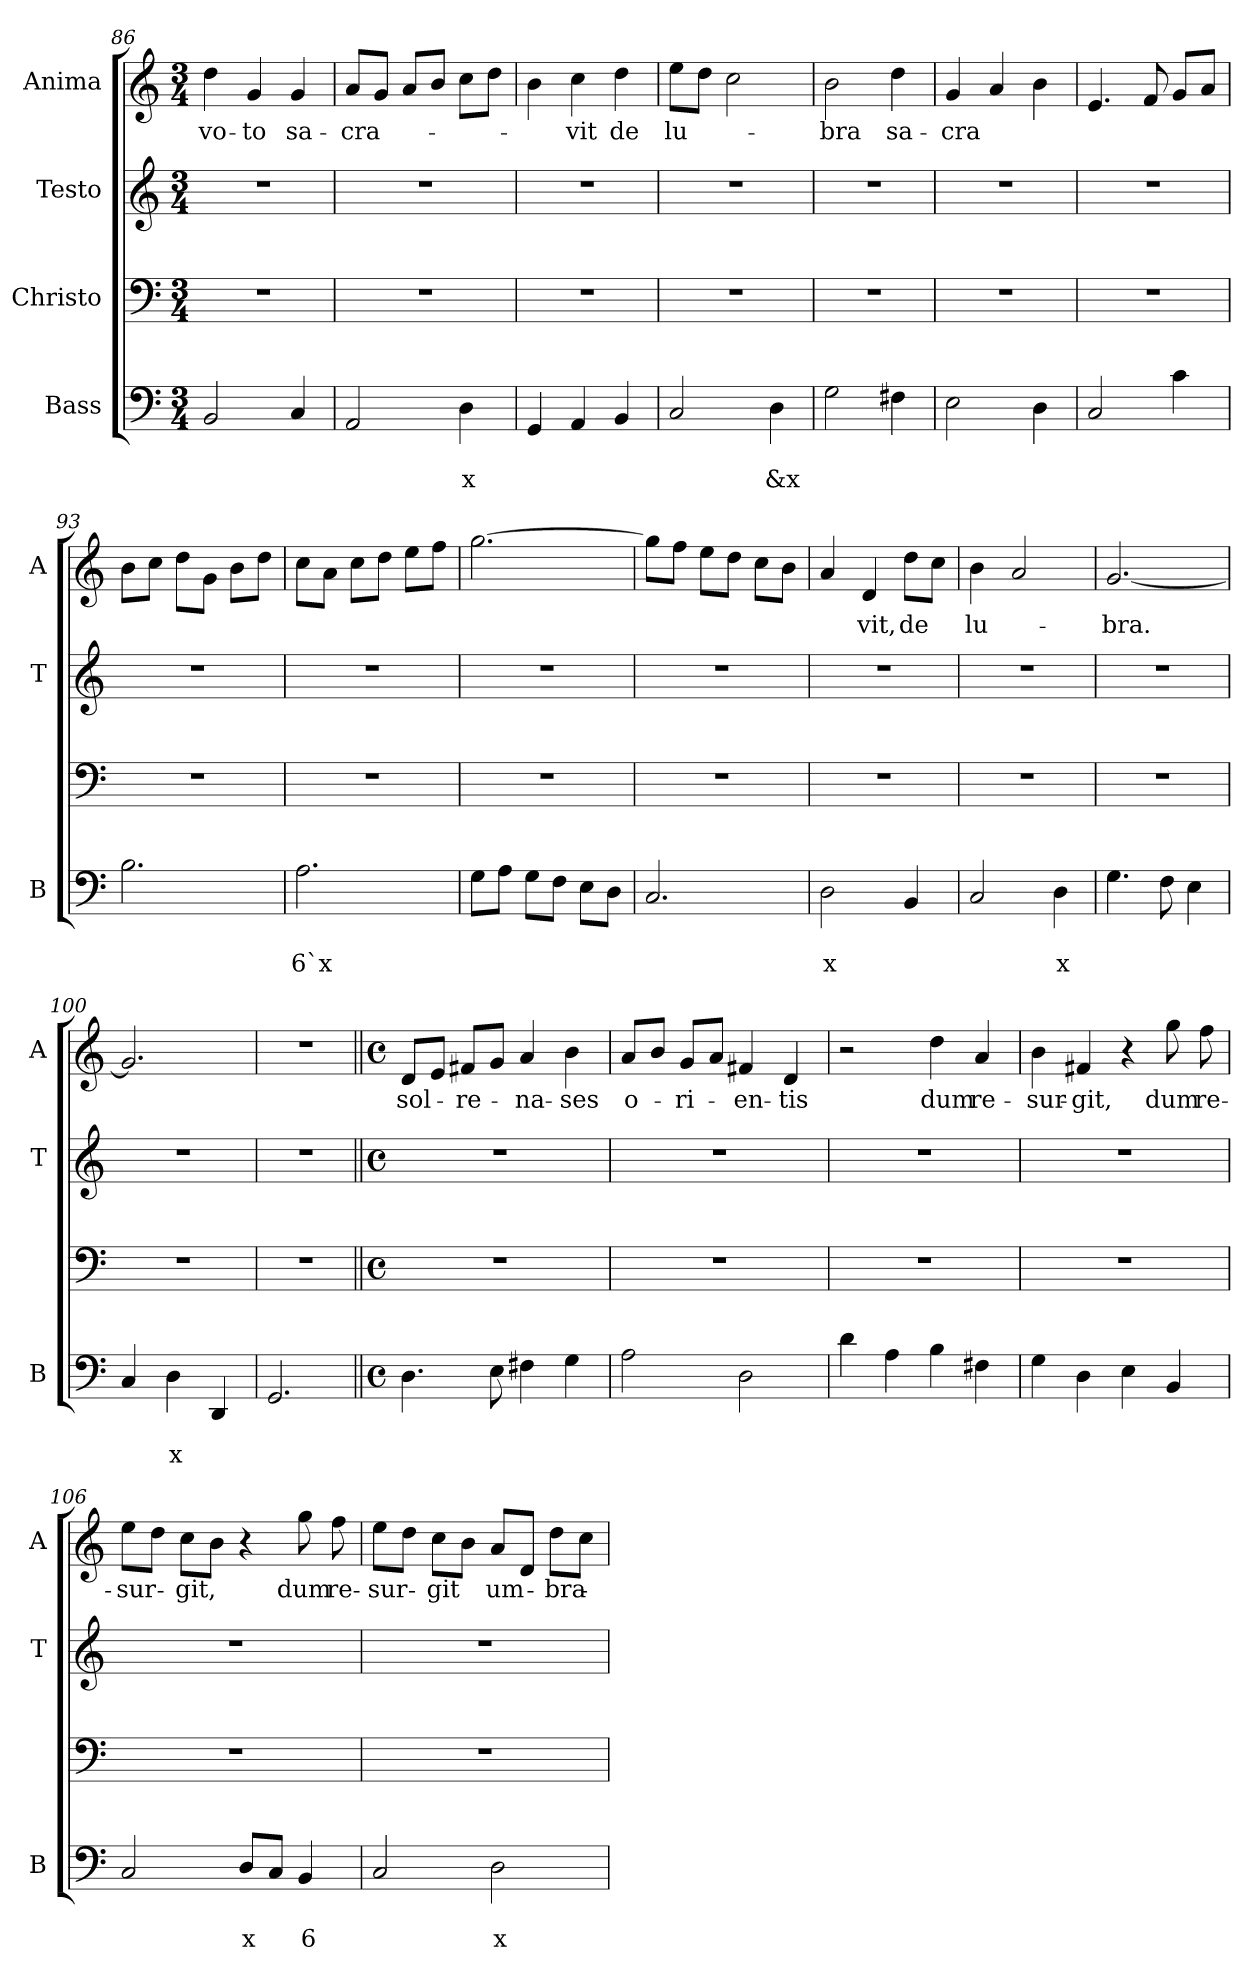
**kern	**text	**text	**kern	**kern	**kern	**text
*part4	*part4	*part4	*part3	*part2	*part1	*part1
*staff4	*staff4	*staff4	*staff3	*staff2	*staff1	*staff1
*I"Bass	*	*	*I"Christo	*I"Testo	*I"Anima	*
*I'B	*	*	*	*I'T	*I'A	*
*clefF4	*	*	*clefF4	*clefG2	*clefG2	*
*k[]	*	*	*k[]	*k[]	*k[]	*
*C:	*	*	*C:	*C:	*C:	*
*M3/4	*	*	*M3/4	*M3/4	*M3/4	*
=86	=86	=86	=86	=86	=86	=86
!	!	!	!	!	!	!LO:LY:b
2BB/	.	.	2.r	2.r	4dd\	vo-
!	!	!	!	!	!	!LO:LY:b
.	.	.	.	.	4g/	-to
!	!	!	!	!	!	!LO:LY:b
4C/	.	.	.	.	4g/	sa-
=87	=87	=87	=87	=87	=87	=87
!	!	!	!	!	!	!LO:LY:b
2AA/	.	.	2.r	2.r	8a/L	-cra-
.	.	.	.	.	8g/J	.
.	.	.	.	.	8a/L	.
.	.	.	.	.	8b/J	.
!	!	!LO:LY:b	!	!	!	!
4D\	.	x	.	.	8cc\L	.
.	.	.	.	.	8dd\J	.
!!LO:LB:g=z
=88	=88	=88	=88	=88	=88	=88
4GG/	.	.	2.r	2.r	4b\	.
!	!	!	!	!	!	!LO:LY:b
4AA/	.	.	.	.	4cc\	-vit
!	!	!	!	!	!	!LO:LY:b
4BB/	.	.	.	.	4dd\	de
=89	=89	=89	=89	=89	=89	=89
!	!	!	!	!	!	!LO:LY:b
2C/	.	.	2.r	2.r	8ee\L	lu-
.	.	.	.	.	8dd\J	.
.	.	.	.	.	2cc\	.
!	!	!LO:LY:b	!	!	!	!
4D\	.	&x	.	.	.	.
=90	=90	=90	=90	=90	=90	=90
!	!	!	!	!	!	!LO:LY:b
2G\	.	.	2.r	2.r	2b\	-bra
!	!	!	!	!	!	!LO:LY:b
4F#X\	.	.	.	.	4dd\	sa-
=91	=91	=91	=91	=91	=91	=91
!	!	!	!	!	!	!LO:LY:b
2E\	.	.	2.r	2.r	4g/	-cra
.	.	.	.	.	4a/	.
4D\	.	.	.	.	4b\	.
=92	=92	=92	=92	=92	=92	=92
2C/	.	.	2.r	2.r	4.e/	.
.	.	.	.	.	8f/	.
4c\	.	.	.	.	8g/L	.
.	.	.	.	.	8a/J	.
=93	=93	=93	=93	=93	=93	=93
2.B\	.	.	2.r	2.r	8b\L	.
.	.	.	.	.	8cc\J	.
.	.	.	.	.	8dd\L	.
.	.	.	.	.	8g\J	.
.	.	.	.	.	8b\L	.
.	.	.	.	.	8dd\J	.
=94	=94	=94	=94	=94	=94	=94
!	!	!LO:LY:b	!	!	!	!
2.A\	.	6`x	2.r	2.r	8cc\L	.
.	.	.	.	.	8a\J	.
.	.	.	.	.	8cc\L	.
.	.	.	.	.	8dd\J	.
.	.	.	.	.	8ee\L	.
.	.	.	.	.	8ff\J	.
!!LO:LB:g=z
=95	=95	=95	=95	=95	=95	=95
8G\L	.	.	2.r	2.r	[2.gg\	.
8A\J	.	.	.	.	.	.
8G\L	.	.	.	.	.	.
8F\J	.	.	.	.	.	.
8E\L	.	.	.	.	.	.
8D\J	.	.	.	.	.	.
=96	=96	=96	=96	=96	=96	=96
2.C/	.	.	2.r	2.r	8gg\L]	.
.	.	.	.	.	8ff\J	.
.	.	.	.	.	8ee\L	.
.	.	.	.	.	8dd\J	.
.	.	.	.	.	8cc\L	.
.	.	.	.	.	8b\J	.
=97	=97	=97	=97	=97	=97	=97
!	!	!LO:LY:b	!	!	!	!
2D\	.	x	2.r	2.r	4a/	.
!	!	!	!	!	!	!LO:LY:b
.	.	.	.	.	4d/	vit,
!	!	!	!	!	!	!LO:LY:b
4BB/	.	.	.	.	8dd\L	de
.	.	.	.	.	8cc\J	.
=98	=98	=98	=98	=98	=98	=98
!	!	!	!	!	!	!LO:LY:b
2C/	.	.	2.r	2.r	4b\	lu-
.	.	.	.	.	2a/	.
!	!	!LO:LY:b	!	!	!	!
4D\	.	x	.	.	.	.
=99	=99	=99	=99	=99	=99	=99
!	!	!	!	!	!	!LO:LY:b
4.G\	.	.	2.r	2.r	[2.g/	-bra.
8F\	.	.	.	.	.	.
4E\	.	.	.	.	.	.
=100	=100	=100	=100	=100	=100	=100
4C/	.	.	2.r	2.r	2.g/]	.
!	!	!LO:LY:b	!	!	!	!
4D\	.	x	.	.	.	.
4DD/	.	.	.	.	.	.
=101	=101	=101	=101	=101	=101	=101
2.GG/	.	.	2.r	2.r	2.r	.
!!LO:LB:g=z
=102||	=102||	=102||	=102||	=102||	=102||	=102||
*M4/4	*	*	*M4/4	*M4/4	*M4/4	*
*met(c)	*	*	*met(c)	*met(c)	*met(c)	*
!	!	!	!	!	!	!LO:LY:b
4.D\	.	.	1r	1r	8d/L	sol-
.	.	.	.	.	8e/J	.
!	!	!	!	!	!	!LO:LY:b
.	.	.	.	.	8f#X/L	-re-
8E\	.	.	.	.	8g/J	.
!	!	!	!	!	!	!LO:LY:b
4F#X\	.	.	.	.	4a/	-na-
!	!	!	!	!	!	!LO:LY:b
4G\	.	.	.	.	4b\	-ses
=103	=103	=103	=103	=103	=103	=103
!	!	!	!	!	!	!LO:LY:b
2A\	.	.	1r	1r	8a/L	o-
.	.	.	.	.	8b/J	.
!	!	!	!	!	!	!LO:LY:b
.	.	.	.	.	8g/L	-ri-
.	.	.	.	.	8a/J	.
!	!	!	!	!	!	!LO:LY:b
2D\	.	.	.	.	4f#X/	-en-
!	!	!	!	!	!	!LO:LY:b
.	.	.	.	.	4d/	-tis
=104	=104	=104	=104	=104	=104	=104
4d\	.	.	1r	1r	2r	.
4A\	.	.	.	.	.	.
!	!	!	!	!	!	!LO:LY:b
4B\	.	.	.	.	4dd\	dum
!	!	!	!	!	!	!LO:LY:b
4F#X\	.	.	.	.	4a/	re-
=105	=105	=105	=105	=105	=105	=105
!	!	!	!	!	!	!LO:LY:b
4G\	.	.	1r	1r	4b\	-sur-
!	!	!	!	!	!	!LO:LY:b
4D\	.	.	.	.	4f#X/	-git,
4E\	.	.	.	.	4r	.
!	!	!	!	!	!	!LO:LY:b
4BB/	.	.	.	.	8gg\	dum
!	!	!	!	!	!	!LO:LY:b
.	.	.	.	.	8ff\	re-
=106	=106	=106	=106	=106	=106	=106
!	!	!	!	!	!	!LO:LY:b
2C/	.	.	1r	1r	8ee\L	-sur-
.	.	.	.	.	8dd\J	.
!	!	!	!	!	!	!LO:LY:b
.	.	.	.	.	8cc\L	-git,
.	.	.	.	.	8b\J	.
!	!	!LO:LY:b	!	!	!	!
8D/L	.	x	.	.	4r	.
8C/J	.	.	.	.	.	.
!	!	!LO:LY:b	!	!	!	!LO:LY:b
4BB/	.	6	.	.	8gg\	dum
!	!	!	!	!	!	!LO:LY:b
.	.	.	.	.	8ff\	re-
!!LO:PB:g=z
=107	=107	=107	=107	=107	=107	=107
!	!	!	!	!	!	!LO:LY:b
2C/	.	.	1r	1r	8ee\L	-sur-
.	.	.	.	.	8dd\J	.
!	!	!	!	!	!	!LO:LY:b
.	.	.	.	.	8cc\L	-git
.	.	.	.	.	8b\J	.
!	!	!LO:LY:b	!	!	!	!LO:LY:b
2D\	.	x	.	.	8a/L	um-
.	.	.	.	.	8d/J	.
!	!	!	!	!	!	!LO:LY:b
.	.	.	.	.	8dd\L	-bra-
.	.	.	.	.	8cc\J	.
=	=	=	=	=	=	=
*-	*-	*-	*-	*-	*-	*-
